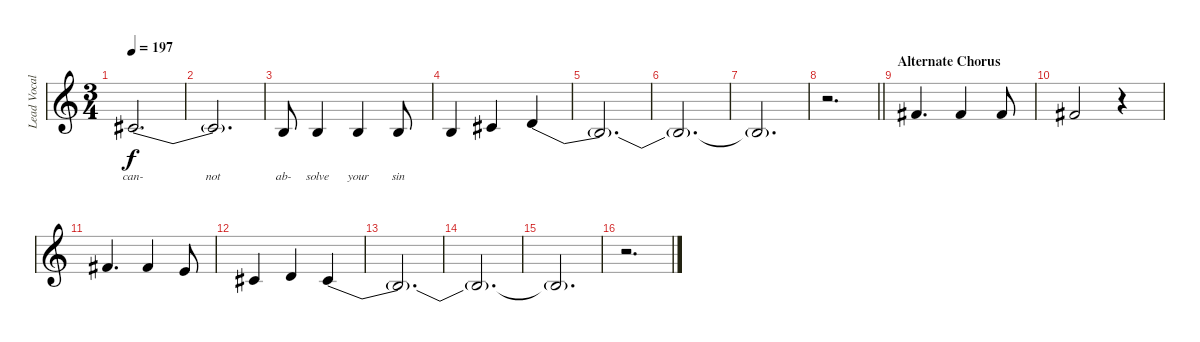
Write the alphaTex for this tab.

\track ("Lead Vocals I" "Lead Vocal") {instrument lead6voice}
\staff {score}
\tuning (Eb4 Bb3 Gb3 Db3 Ab2 Db2) {hide}
\ts (3 4)
\tempo 197
\clef g2
\ks c
7.3{be (custom 0 0 40 0 45 2 50 2 55 0 60 0)}.2{d lyrics (0 "can-") lyrics (1 "") lyrics (2 "") lyrics (3 "") lyrics (4 "") dy f} |
7.3{t}.2{d lyrics (0 "not") lyrics (1 "") lyrics (2 "") lyrics (3 "") lyrics (4 "")} |
5.3.8{lyrics (0 "ab-") lyrics (1 "") lyrics (2 "") lyrics (3 "") lyrics (4 "")} 5.3.4{lyrics (0 "solve") lyrics (1 "") lyrics (2 "") lyrics (3 "") lyrics (4 "")} 5.3.4{lyrics (0 "your") lyrics (1 "") lyrics (2 "") lyrics (3 "") lyrics (4 "")} 5.3.8{lyrics (0 "sin") lyrics (1 "") lyrics (2 "") lyrics (3 "") lyrics (4 "")} |
5.3.4 7.3.4 5.3{be (custom 0 6 5 6 10 4 30 4 32 6 35 6 38 4 42 4 45 0 60 0)}.4 |
5.3{t}.2{d} |
5.3{t}.2{d} |
5.3{t}.2{d} |
\barLineRight lightlight
r.2{d} |
\section ("" "Alternate Chorus")
8.2.4{d} 8.2.4 8.2.8 |
6.2{be (custom 0 4 10 4 20 0 60 0)}.2 r.4 |
8.2.4{d} 8.2.4 6.2.8 |
7.3.4 8.3.4 5.3{be (custom 0 4 30 4 32 6 35 6 38 4 42 4 45 0 60 0)}.4 |
5.3{t}.2{d} |
5.3{t}.2{d} |
5.3{t}.2{d} |
r.2{d}
